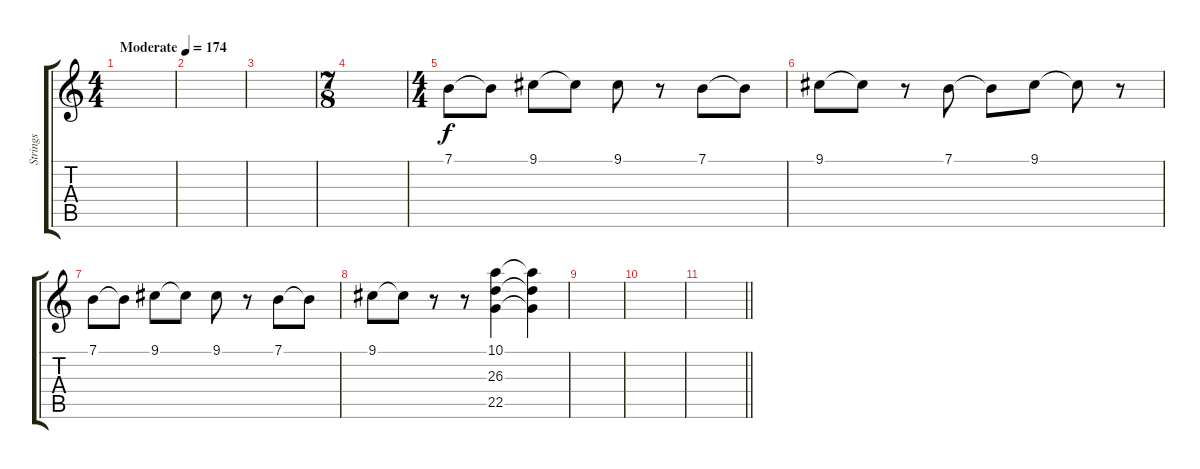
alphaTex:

\track ("Strings" "Strings") {instrument stringensemble1}
\staff {score tabs}
\tuning (E4 B3 G3 D3 A2 E2) {hide}
\ts (4 4)
\tempo (174 "Moderate")
\clef g2
\ks c
|
|
|
\ts (7 8)
|
\ts (4 4)
7.1.8 7.1{t}.8 9.1.8 9.1{t}.8 9.1.8 r.8 7.1.8 7.1{t}.8 |
9.1.8 9.1{t}.8 r.8 7.1.8 7.1{t}.8 9.1.8 9.1{t}.8 r.8 |
7.1.8 7.1{t}.8 9.1.8 9.1{t}.8 9.1.8 r.8 7.1.8 7.1{t}.8 |
9.1.8 9.1{t}.8 r.8 r.8 (10.1 26.3 22.5).4 (10.1{t} 26.3{t} 22.5{t}).4 |
|
|
\barLineRight lightlight
